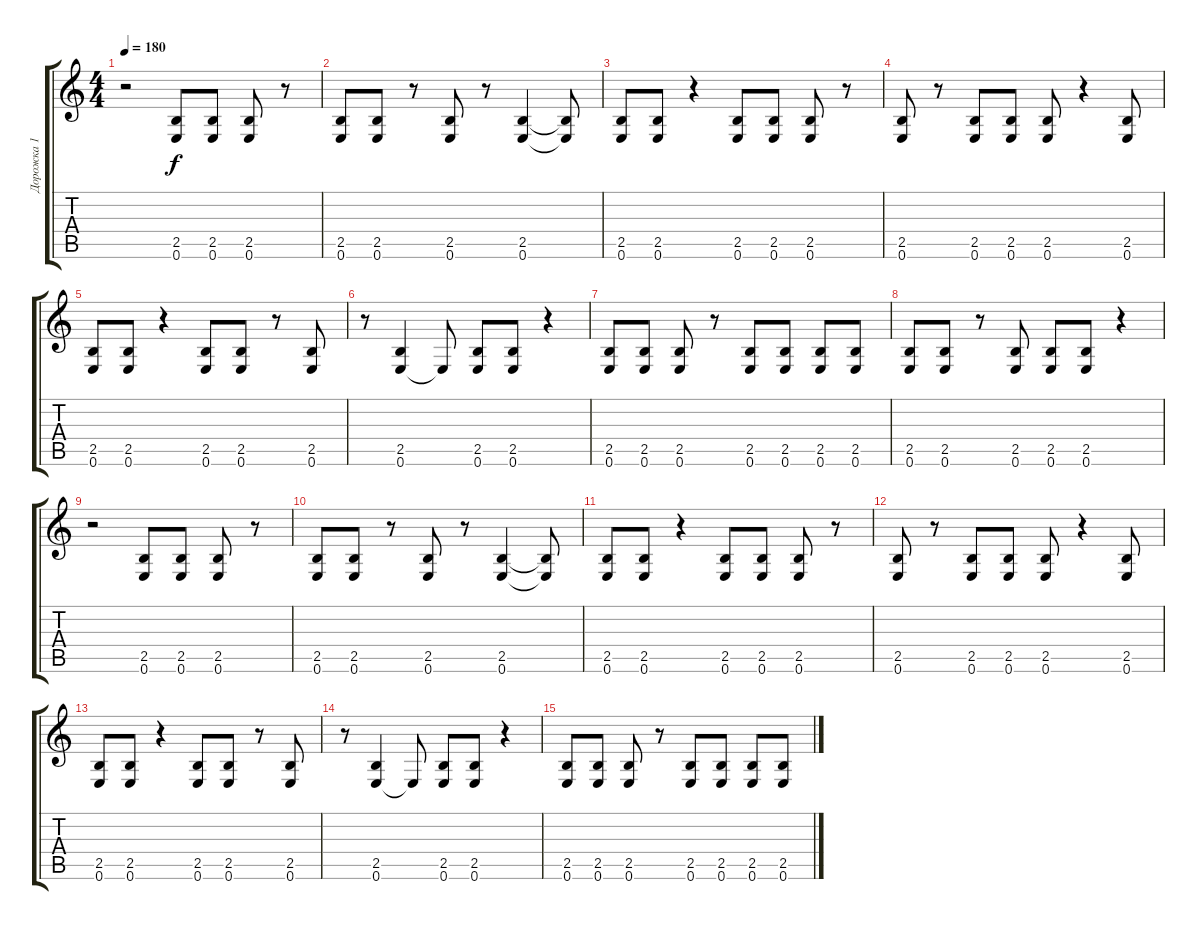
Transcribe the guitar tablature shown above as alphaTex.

\track ("Дорожка 1" "Дорожка 1") {instrument distortionguitar}
\staff {score tabs}
\tuning (E4 B3 G3 D3 A2 E2) {hide}
\ts (4 4)
\tempo 180
\clef g2
\ks c
r.2{dy f} (2.5 0.6).8 (2.5 0.6).8 (2.5 0.6).8 r.8 |
(2.5 0.6).8 (2.5 0.6).8 r.8 (2.5 0.6).8 r.8 (2.5 0.6).4 (2.5{t} 0.6{t}).8 |
(2.5 0.6).8 (2.5 0.6).8 r.4 (2.5 0.6).8 (2.5 0.6).8 (2.5 0.6).8 r.8 |
(2.5 0.6).8 r.8 (2.5 0.6).8 (2.5 0.6).8 (2.5 0.6).8 r.4 (2.5 0.6).8 |
(2.5 0.6).8 (2.5 0.6).8 r.4 (2.5 0.6).8 (2.5 0.6).8 r.8 (2.5 0.6).8 |
r.8 (2.5 0.6).4 0.6{t}.8 (2.5 0.6).8 (2.5 0.6).8 r.4 |
(2.5 0.6).8 (2.5 0.6).8 (2.5 0.6).8 r.8 (2.5 0.6).8 (2.5 0.6).8 (2.5 0.6).8 (2.5 0.6).8 |
(2.5 0.6).8 (2.5 0.6).8 r.8 (2.5 0.6).8 (2.5 0.6).8 (2.5 0.6).8 r.4 |
r.2 (2.5 0.6).8 (2.5 0.6).8 (2.5 0.6).8 r.8 |
(2.5 0.6).8 (2.5 0.6).8 r.8 (2.5 0.6).8 r.8 (2.5 0.6).4 (2.5{t} 0.6{t}).8 |
(2.5 0.6).8 (2.5 0.6).8 r.4 (2.5 0.6).8 (2.5 0.6).8 (2.5 0.6).8 r.8 |
(2.5 0.6).8 r.8 (2.5 0.6).8 (2.5 0.6).8 (2.5 0.6).8 r.4 (2.5 0.6).8 |
(2.5 0.6).8 (2.5 0.6).8 r.4 (2.5 0.6).8 (2.5 0.6).8 r.8 (2.5 0.6).8 |
r.8 (2.5 0.6).4 0.6{t}.8 (2.5 0.6).8 (2.5 0.6).8 r.4 |
(2.5 0.6).8 (2.5 0.6).8 (2.5 0.6).8 r.8 (2.5 0.6).8 (2.5 0.6).8 (2.5 0.6).8 (2.5 0.6).8
